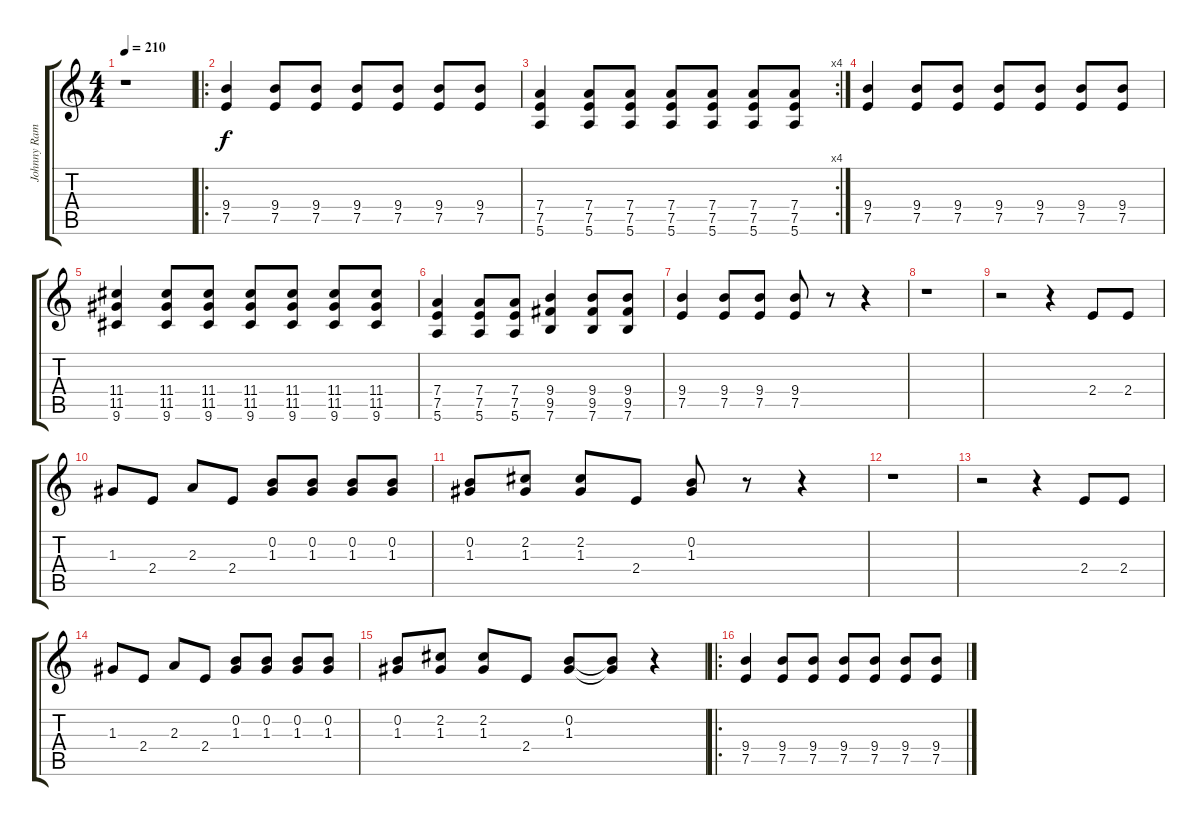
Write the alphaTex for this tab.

\track ("Johnny Ramone" "Johnny Ram") {instrument distortionguitar}
\staff {score tabs}
\tuning (E4 B3 G3 D3 A2 E2) {hide}
\ts (4 4)
\tempo 210
\clef g2
\ks c
r.1{dy f instrument distortionguitar} |
\ro
(9.4 7.5).4 (9.4 7.5).8 (9.4 7.5).8 (9.4 7.5).8 (9.4 7.5).8 (9.4 7.5).8 (9.4 7.5).8 |
\rc 4
(7.4 7.5 5.6).4 (7.4 7.5 5.6).8 (7.4 7.5 5.6).8 (7.4 7.5 5.6).8 (7.4 7.5 5.6).8 (7.4 7.5 5.6).8 (7.4 7.5 5.6).8 |
(9.4 7.5).4 (9.4 7.5).8 (9.4 7.5).8 (9.4 7.5).8 (9.4 7.5).8 (9.4 7.5).8 (9.4 7.5).8 |
(11.4 11.5 9.6).4 (11.4 11.5 9.6).8 (11.4 11.5 9.6).8 (11.4 11.5 9.6).8 (11.4 11.5 9.6).8 (11.4 11.5 9.6).8 (11.4 11.5 9.6).8 |
(7.4 7.5 5.6).4 (7.4 7.5 5.6).8 (7.4 7.5 5.6).8 (9.4 9.5 7.6).4 (9.4 9.5 7.6).8 (9.4 9.5 7.6).8 |
(9.4 7.5).4 (9.4 7.5).8 (9.4 7.5).8 (9.4 7.5).8 r.8 r.4 |
r.1 |
r.2 r.4 2.4.8 2.4.8 |
1.3.8 2.4.8 2.3.8 2.4.8 (0.2 1.3).8 (0.2 1.3).8 (0.2 1.3).8 (0.2 1.3).8 |
(0.2 1.3).8 (2.2 1.3).8 (2.2 1.3).8 2.4.8 (0.2 1.3).8 r.8 r.4 |
r.1 |
r.2 r.4 2.4.8 2.4.8 |
1.3.8 2.4.8 2.3.8 2.4.8 (0.2 1.3).8 (0.2 1.3).8 (0.2 1.3).8 (0.2 1.3).8 |
(0.2 1.3).8 (2.2 1.3).8 (2.2 1.3).8 2.4.8 (0.2 1.3).8 (0.2{t} 1.3{t}).8 r.4 |
\ro
(9.4 7.5).4 (9.4 7.5).8 (9.4 7.5).8 (9.4 7.5).8 (9.4 7.5).8 (9.4 7.5).8 (9.4 7.5).8
